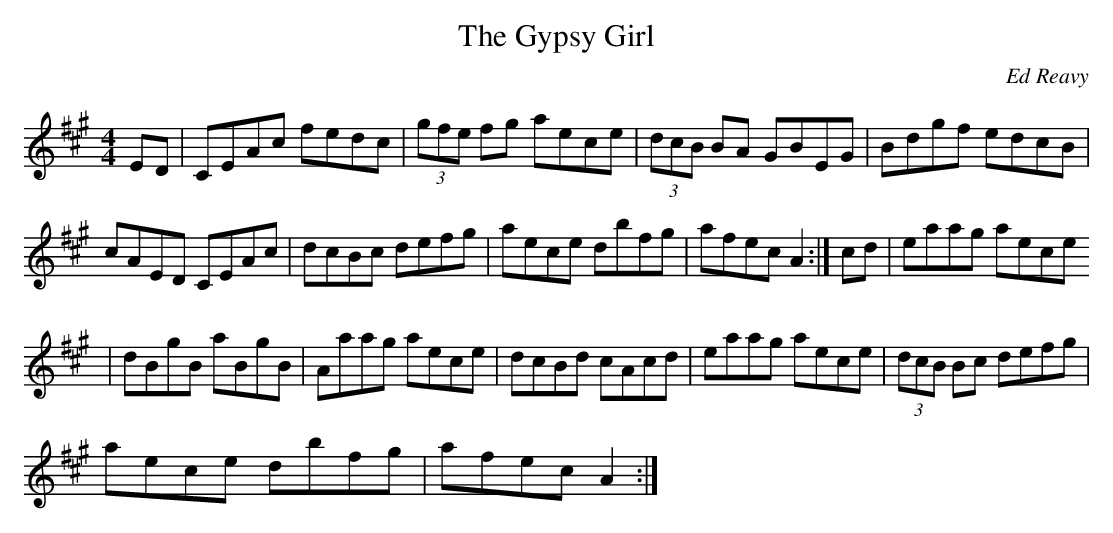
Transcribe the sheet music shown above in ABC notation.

X:1
T:The Gypsy Girl
M:4/4
L:1/8
C:Ed Reavy
K:A
ED|CEAc fedc|(3gfe fg aece|(3dcB BA GBEG|Bdgf edcB|
cAED CEAc|dcBc defg|aece dbfg|afec A2:|cd|eaag aece
|dBgB aBgB|Aaag aece|dcBd cAcd|eaag aece|(3dcB Bc defg|
aece dbfg|afec A2:|
